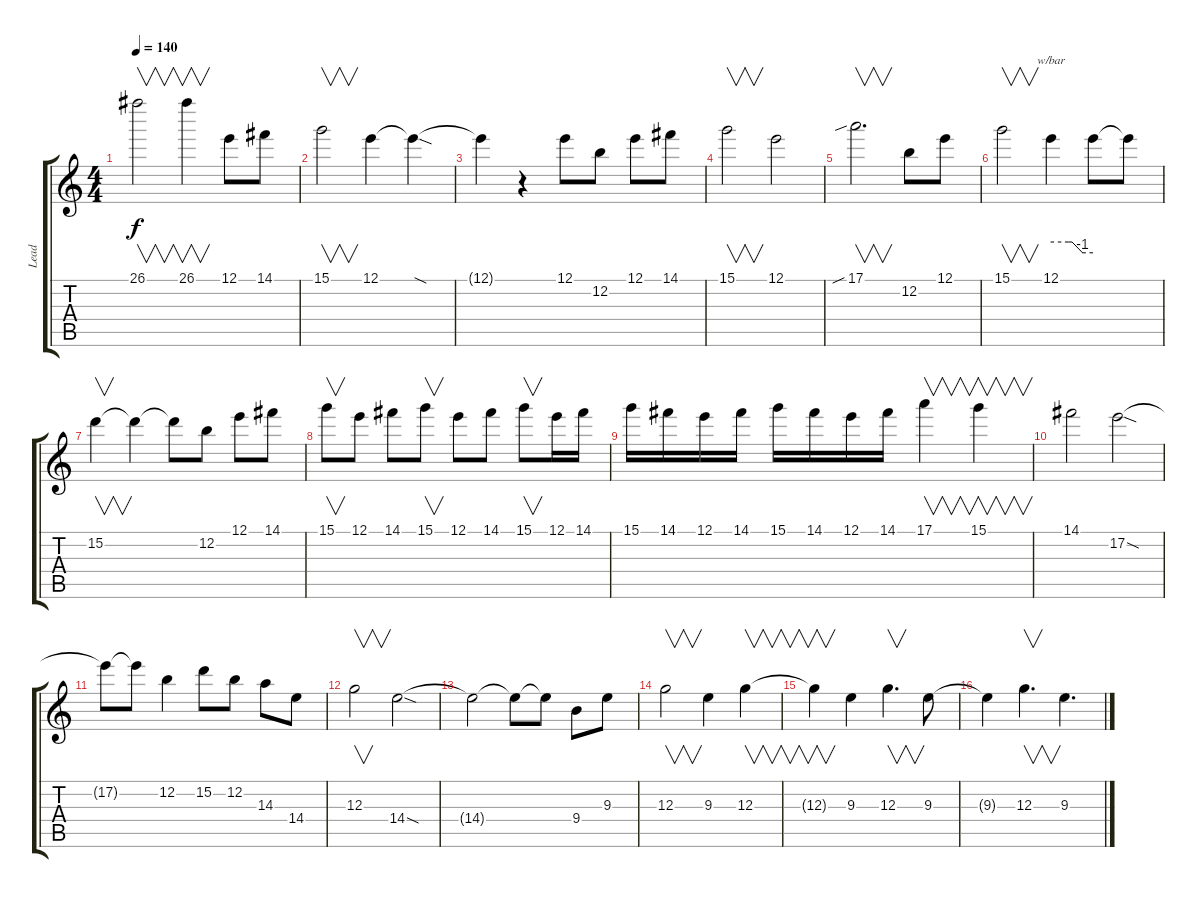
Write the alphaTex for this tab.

\track ("Lead" "Lead") {instrument overdrivenguitar}
\staff {score tabs}
\tuning (E4 B3 G3 D3 A2 E2) {hide}
\ts (4 4)
\tempo 140
\clef g2
\ks c
26.1.2{v dy f} 26.1.4{v} 12.1.8 14.1.8 |
15.1.2{v} 12.1.4 12.1{sod t}.4 |
12.1{t}.4 r.4 12.1.8 12.2.8 12.1.8 14.1.8 |
15.1.2{v} 12.1.2 |
17.1{sib}.2{v d} 12.2.8 12.1.8 |
15.1.2{v} 12.1.4{tbe (custom default 0 0 25 0 30 0 45 -4 60 -4)} 12.1{t}.8 12.1{t}.8 |
15.2.4{v} 15.2{t}.4 15.2{t}.8 12.2.8 12.1.8 14.1.8 |
15.1.8{v} 12.1.8 14.1.8 15.1.8{v} 12.1.8 14.1.8 15.1.8{v} 12.1.16 14.1.16 |
15.1.16 14.1.16 12.1.16 14.1.16 15.1.16 14.1.16 12.1.16 14.1.16 17.1.4{v} 15.1.4{v} |
14.1.2 17.2{sod}.2 |
17.2{t}.8 17.2{t}.8 12.2.4 15.2.8 12.2.8 14.3.8 14.4.8 |
12.3.2{v} 14.4{sod}.2 |
14.4{t}.2 14.4{t}.8 14.4{t}.8 9.4.8 9.3.8 |
12.3.2{v} 9.3.4 12.3.4{v} |
12.3{t}.4{v} 9.3.4 12.3.4{v d} 9.3.8 |
9.3{t}.4 12.3.4{v d} 9.3.4{d}
